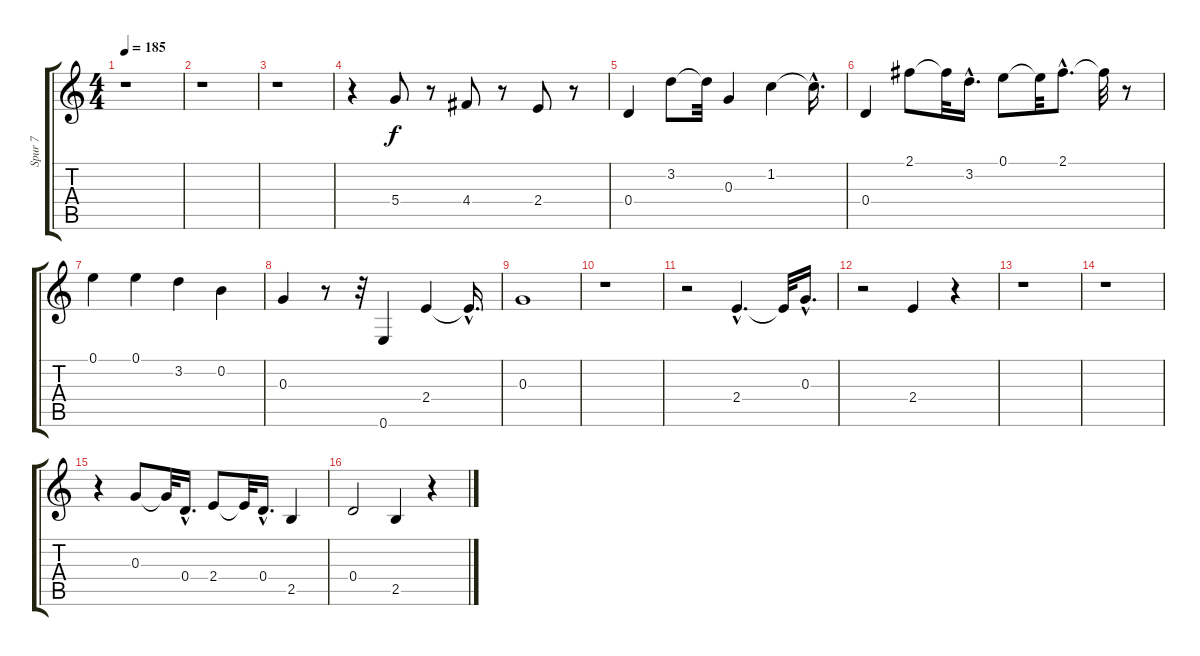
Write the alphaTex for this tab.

\track ("Spur 7" "Spur 7") {instrument electricguitarclean}
\staff {score tabs}
\tuning (E4 B3 G3 D3 A2 E2) {hide}
\ts (4 4)
\tempo 185
\clef g2
\ks c
r.1{dy f instrument electricguitarclean} |
r.1 |
r.1 |
r.4 5.4.8 r.8 4.4.8 r.8 2.4.8 r.8 |
0.4.4 3.2.8 3.2{t}.32 0.3.4 1.2.4 1.2{hac t}.16{d} |
0.4.4 2.1.8 2.1{t}.32 3.2{hac}.16{d} 0.1.8 0.1{t}.32 2.1{hac}.8{d} 2.1{t}.32 r.8 |
0.1.4 0.1.4 3.2.4 0.2.4 |
0.3.4 r.8 r.32 0.6.4 2.4.4 2.4{hac t}.16{d} |
0.3.1 |
r.1 |
r.2 2.4{hac}.4{d} 2.4{t}.32 0.3{hac}.16{d} |
r.2 2.4.4 r.4 |
r.1 |
r.1 |
r.4 0.3.8 0.3{t}.32 0.4{hac}.16{d} 2.4.8 2.4{t}.32 0.4{hac}.16{d} 2.5.4 |
0.4.2 2.5.4 r.4
